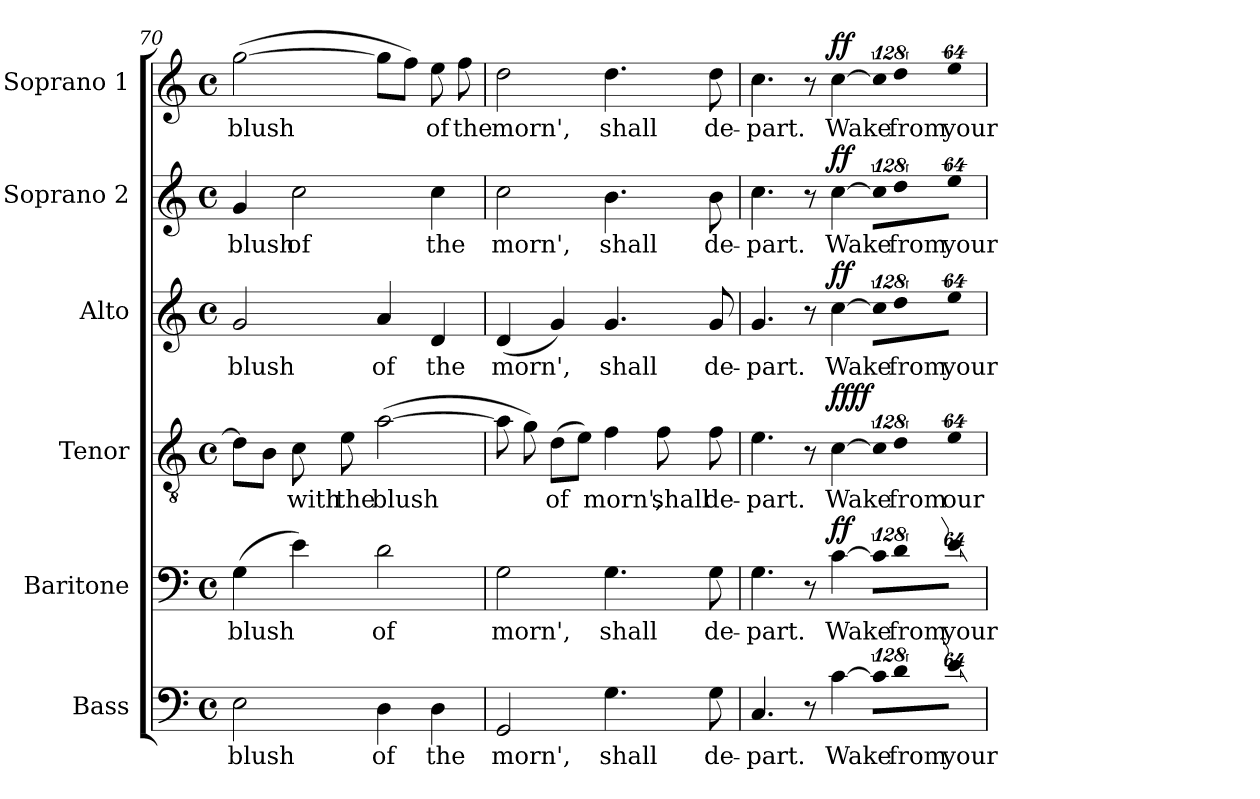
**kern	**text	**kern	**text	**dynam	**kern	**text	**dynam	**kern	**text	**dynam	**kern	**text	**dynam	**kern	**text	**dynam
*part6	*part6	*part5	*part5	*part5	*part4	*part4	*part4	*part3	*part3	*part3	*part2	*part2	*part2	*part1	*part1	*part1
*staff6	*staff6	*staff5	*staff5	*staff5	*staff4	*staff4	*staff4	*staff3	*staff3	*staff3	*staff2	*staff2	*staff2	*staff1	*staff1	*staff1
*I"Bass	*	*I"Baritone	*	*	*I"Tenor	*	*	*I"Alto	*	*	*I"Soprano 2	*	*	*I"Soprano 1	*	*
*I'B.	*	*I'Bar.	*	*	*I'T.	*	*	*I'A.	*	*	*I'S2.	*	*	*I'S1.	*	*
*clefF4	*	*clefF4	*	*	*clefGv2	*	*	*clefG2	*	*	*clefG2	*	*	*clefG2	*	*
*	*	*	*	*	*ITrd7c12	*	*	*	*	*	*	*	*	*	*	*
*k[]	*	*k[]	*	*	*k[]	*	*	*k[]	*	*	*k[]	*	*	*k[]	*	*
*C:	*	*C:	*	*	*C:	*	*	*C:	*	*	*C:	*	*	*C:	*	*
*M4/4	*	*M4/4	*	*	*M4/4	*	*	*M4/4	*	*	*M4/4	*	*	*M4/4	*	*
*met(c)	*	*met(c)	*	*	*met(c)	*	*	*met(c)	*	*	*met(c)	*	*	*met(c)	*	*
=70	=70	=70	=70	=70	=70	=70	=70	=70	=70	=70	=70	=70	=70	=70	=70	=70
!	!LO:LY:b:color=#000000	!	!	!	!	!	!	!	!	!	!	!	!	!	!	!
!	!	!	!LO:LY:b:color=#000000	!	!	!	!	!	!	!	!	!	!	!	!	!
!	!	!	!	!	!	!	!	!	!LO:LY:b:color=#000000	!	!	!	!	!	!	!
!	!	!	!	!	!	!	!	!	!	!	!	!LO:LY:b:color=#000000	!	!	!	!
!	!	!	!	!	!	!	!	!	!	!	!	!	!	!	!LO:LY:b:color=#000000	!
2Ei\	blush	(4Gi\	blush	.	8Di\L]	.	.	2gi/	blush	.	4gi/	blush	.	([2ggi\	blush	.
.	.	.	.	.	8BBi\J	.	.	.	.	.	.	.	.	.	.	.
!	!	!	!	!	!	!LO:LY:b:color=#000000	!	!	!	!	!	!	!	!	!	!
!	!	!	!	!	!	!	!	!	!	!	!	!LO:LY:b:color=#000000	!	!	!	!
.	.	4ei\)	.	.	8Ci\	with	.	.	.	.	2cci\	of	.	.	.	.
!	!	!	!	!	!	!LO:LY:b:color=#000000	!	!	!	!	!	!	!	!	!	!
.	.	.	.	.	8Ei\	the	.	.	.	.	.	.	.	.	.	.
!	!LO:LY:b:color=#000000	!	!	!	!	!	!	!	!	!	!	!	!	!	!	!
!	!	!	!LO:LY:b:color=#000000	!	!	!	!	!	!	!	!	!	!	!	!	!
!	!	!	!	!	!	!LO:LY:b:color=#000000	!	!	!	!	!	!	!	!	!	!
!	!	!	!	!	!	!	!	!	!LO:LY:b:color=#000000	!	!	!	!	!	!	!
4Di\	of	2di\	of	.	([2Ai\	blush	.	4ai/	of	.	.	.	.	8ggi\L]	.	.
.	.	.	.	.	.	.	.	.	.	.	.	.	.	8ffi\J)	.	.
!	!LO:LY:b:color=#000000	!	!	!	!	!	!	!	!	!	!	!	!	!	!	!
!	!	!	!	!	!	!	!	!	!LO:LY:b:color=#000000	!	!	!	!	!	!	!
!	!	!	!	!	!	!	!	!	!	!	!	!LO:LY:b:color=#000000	!	!	!	!
!	!	!	!	!	!	!	!	!	!	!	!	!	!	!	!LO:LY:b:color=#000000	!
4Di\	the	.	.	.	.	.	.	4di/	the	.	4cci\	the	.	8eei\	of	.
!	!	!	!	!	!	!	!	!	!	!	!	!	!	!	!LO:LY:b:color=#000000	!
.	.	.	.	.	.	.	.	.	.	.	.	.	.	8ffi\	the	.
!!LO:PB:g=z
=71	=71	=71	=71	=71	=71	=71	=71	=71	=71	=71	=71	=71	=71	=71	=71	=71
!	!LO:LY:b:color=#000000	!	!	!	!	!	!	!	!	!	!	!	!	!	!	!
!	!	!	!LO:LY:b:color=#000000	!	!	!	!	!	!	!	!	!	!	!	!	!
!	!	!	!	!	!	!	!	!	!LO:LY:b:color=#000000	!	!	!	!	!	!	!
!	!	!	!	!	!	!	!	!	!	!	!	!LO:LY:b:color=#000000	!	!	!	!
!	!	!	!	!	!	!	!	!	!	!	!	!	!	!	!LO:LY:b:color=#000000	!
2GGi/	morn',	2Gi\	morn',	.	8Ai\]	.	.	(4di/	morn',	.	2cci\	morn',	.	2ddi\	morn',	.
.	.	.	.	.	8Gi\)	.	.	.	.	.	.	.	.	.	.	.
!	!	!	!	!	!	!LO:LY:b:color=#000000	!	!	!	!	!	!	!	!	!	!
.	.	.	.	.	(8Di\L	of	.	4gi/)	.	.	.	.	.	.	.	.
.	.	.	.	.	8Ei\J)	.	.	.	.	.	.	.	.	.	.	.
!	!LO:LY:b:color=#000000	!	!	!	!	!	!	!	!	!	!	!	!	!	!	!
!	!	!	!LO:LY:b:color=#000000	!	!	!	!	!	!	!	!	!	!	!	!	!
!	!	!	!	!	!	!LO:LY:b:color=#000000	!	!	!	!	!	!	!	!	!	!
!	!	!	!	!	!	!	!	!	!LO:LY:b:color=#000000	!	!	!	!	!	!	!
!	!	!	!	!	!	!	!	!	!	!	!	!LO:LY:b:color=#000000	!	!	!	!
!	!	!	!	!	!	!	!	!	!	!	!	!	!	!	!LO:LY:b:color=#000000	!
4.Gi\	shall	4.Gi\	shall	.	4Fi\	morn',	.	4.gi/	shall	.	4.bi\	shall	.	4.ddi\	shall	.
!	!	!	!	!	!	!LO:LY:b:color=#000000	!	!	!	!	!	!	!	!	!	!
.	.	.	.	.	8Fi\	shall	.	.	.	.	.	.	.	.	.	.
!	!LO:LY:b:color=#000000	!	!	!	!	!	!	!	!	!	!	!	!	!	!	!
!	!	!	!LO:LY:b:color=#000000	!	!	!	!	!	!	!	!	!	!	!	!	!
!	!	!	!	!	!	!LO:LY:b:color=#000000	!	!	!	!	!	!	!	!	!	!
!	!	!	!	!	!	!	!	!	!LO:LY:b:color=#000000	!	!	!	!	!	!	!
!	!	!	!	!	!	!	!	!	!	!	!	!LO:LY:b:color=#000000	!	!	!	!
!	!	!	!	!	!	!	!	!	!	!	!	!	!	!	!LO:LY:b:color=#000000	!
8Gi\	de-	8Gi\	de-	.	8Fi\	de-	.	8gi/	de-	.	8bi\	de-	.	8ddi\	de-	.
=72	=72	=72	=72	=72	=72	=72	=72	=72	=72	=72	=72	=72	=72	=72	=72	=72
!	!LO:LY:b:color=#000000	!	!	!	!	!	!	!	!	!	!	!	!	!	!	!
!	!	!	!LO:LY:b:color=#000000	!	!	!	!	!	!	!	!	!	!	!	!	!
!	!	!	!	!	!	!LO:LY:b:color=#000000	!	!	!	!	!	!	!	!	!	!
!	!	!	!	!	!	!	!	!	!LO:LY:b:color=#000000	!	!	!	!	!	!	!
!	!	!	!	!	!	!	!	!	!	!	!	!LO:LY:b:color=#000000	!	!	!	!
!	!	!	!	!	!	!	!	!	!	!	!	!	!	!	!LO:LY:b:color=#000000	!
4.Ci/	-part.	4.Gi\	-part.	.	4.Ei\	-part.	.	4.gi/	-part.	.	4.cci\	-part.	.	4.cci\	-part.	.
8r	.	8r	.	.	8r	.	.	8r	.	.	8r	.	.	8r	.	.
!	!LO:LY:b:color=#000000	!	!	!	!	!	!	!	!	!	!	!	!	!	!	!
!	!	!	!LO:LY:b:color=#000000	!	!	!	!	!	!	!	!	!	!	!	!	!
!	!	!	!	!	!	!LO:LY:b:color=#000000	!	!	!	!	!	!	!	!	!	!
!	!	!	!	!	!	!	!	!	!LO:LY:b:color=#000000	!	!	!	!	!	!	!
!	!	!	!	!	!	!	!	!	!	!	!	!LO:LY:b:color=#000000	!	!	!	!
!	!	!	!	!	!	!	!	!	!	!	!	!	!	!	!LO:LY:b:color=#000000	!
[4ci\	Wake	[4ci\	Wake	ff	[4Ci\	Wake	ff ff	[4cci\	Wake	ff	[4cci\	Wake	ff	[4cci\	Wake	ff
!LO:N:vis=8	!	!LO:N:vis=8	!	!	!LO:N:vis=8	!	!	!LO:N:vis=8	!	!	!LO:N:vis=8	!	!	!LO:N:vis=8	!	!
1024%85ci\L]	.	1024%85ci\L]	.	.	1024%85Ci\]	.	.	1024%85cci\L]	.	.	1024%85cci\L]	.	.	1024%85cci\]	.	.
!LO:N:vis=8	!	!	!	!	!	!	!	!	!	!	!	!	!	!	!	!
!	!LO:LY:b:color=#000000	!LO:N:vis=8	!	!	!	!	!	!	!	!	!	!	!	!	!	!
!	!	!	!LO:LY:b:color=#000000	!	!LO:N:vis=8	!	!	!	!	!	!	!	!	!	!	!
!	!	!	!	!	!	!LO:LY:b:color=#000000	!	!LO:N:vis=8	!	!	!	!	!	!	!	!
!	!	!	!	!	!	!	!	!	!LO:LY:b:color=#000000	!	!LO:N:vis=8	!	!	!	!	!
!	!	!	!	!	!	!	!	!	!	!	!	!LO:LY:b:color=#000000	!	!LO:N:vis=8	!	!
!	!	!	!	!	!	!	!	!	!	!	!	!	!	!	!LO:LY:b:color=#000000	!
1024%85di\	from	1024%85di\	from	.	1024%85Di\	from	.	1024%85ddi\	from	.	1024%85ddi\	from	.	1024%85ddi\	from	.
!LO:N:vis=8	!	!	!	!	!	!	!	!	!	!	!	!	!	!	!	!
!	!LO:LY:b:color=#000000	!LO:N:vis=8	!	!	!	!	!	!	!	!	!	!	!	!	!	!
!	!	!	!LO:LY:b:color=#000000	!	!LO:N:vis=8	!	!	!	!	!	!	!	!	!	!	!
!	!	!	!	!	!	!LO:LY:b:color=#000000	!	!LO:N:vis=8	!	!	!	!	!	!	!	!
!	!	!	!	!	!	!	!	!	!LO:LY:b:color=#000000	!	!LO:N:vis=8	!	!	!	!	!
!	!	!	!	!	!	!	!	!	!	!	!	!LO:LY:b:color=#000000	!	!LO:N:vis=8	!	!
!	!	!	!	!	!	!	!	!	!	!	!	!	!	!	!LO:LY:b:color=#000000	!
512%43ei\J	your	512%43ei\J	your	.	512%43Ei\	our	.	512%43eei\J	your	.	512%43eei\J	your	.	512%43eei\	your	.
=	=	=	=	=	=	=	=	=	=	=	=	=	=	=	=	=
*-	*-	*-	*-	*-	*-	*-	*-	*-	*-	*-	*-	*-	*-	*-	*-	*-
